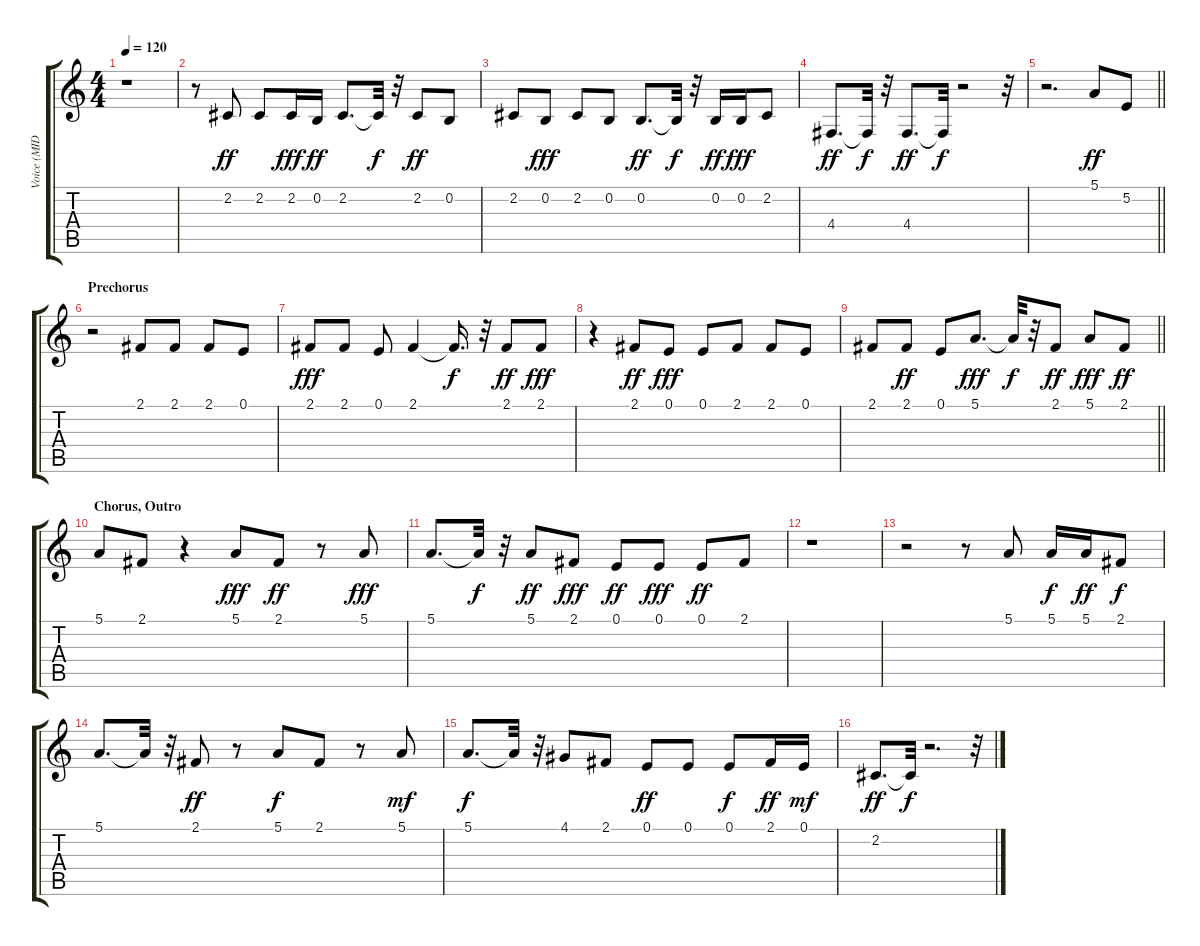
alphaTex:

\track ("Voice (MIDI)" "Voice (MID") {instrument lead6voice}
\staff {score tabs}
\tuning (E4 B3 G3 D3 A2 E2) {hide}
\ts (4 4)
\tempo 120
\clef g2
\ks c
r.1{dy fff} |
r.8 2.2.8{dy ff} 2.2.8 2.2.16{dy fff} 0.2.16{dy ff} 2.2.8{d} 2.2{t}.32{dy f} r.32 2.2.8{dy ff} 0.2.8 |
2.2.8 0.2.8{dy fff} 2.2.8 0.2.8 0.2.8{d dy ff} 0.2{t}.32{dy f} r.32 0.2.16{dy ff} 0.2.16{dy fff} 2.2.8 |
4.4.8{d dy ff} 4.4{t}.32{dy f} r.32 4.4.8{d dy ff} 4.4{t}.32{dy f} r.2 r.32 |
\barLineRight lightlight
r.2{d} 5.1.8{dy ff} 5.2.8 |
\section ("" "Prechorus")
r.2 2.1.8 2.1.8 2.1.8 0.1.8 |
2.1.8{dy fff} 2.1.8 0.1.8 2.1.4 2.1{t}.16{d dy f} r.32 2.1.8{dy ff} 2.1.8{dy fff} |
r.4 2.1.8{dy ff} 0.1.8{dy fff} 0.1.8 2.1.8 2.1.8 0.1.8 |
\barLineRight lightlight
2.1.8 2.1.8{dy ff} 0.1.8 5.1.8{d dy fff} 5.1{t}.32{dy f} r.32 2.1.8{dy ff} 5.1.8{dy fff} 2.1.8{dy ff} |
\section ("" "Chorus, Outro")
5.1.8 2.1.8 r.4 5.1.8{dy fff} 2.1.8{dy ff} r.8 5.1.8{dy fff} |
5.1.8{d} 5.1{t}.32{dy f} r.32 5.1.8{dy ff} 2.1.8{dy fff} 0.1.8{dy ff} 0.1.8{dy fff} 0.1.8{dy ff} 2.1.8 |
r.1 |
r.2 r.8 5.1.8 5.1.16{dy f} 5.1.16{dy ff} 2.1.8{dy f} |
5.1.8{d} 5.1{t}.32 r.32 2.1.8{dy ff} r.8 5.1.8{dy f} 2.1.8 r.8 5.1.8{dy mf} |
5.1.8{d dy f} 5.1{t}.32 r.32 4.1.8 2.1.8 0.1.8{dy ff} 0.1.8 0.1.8{dy f} 2.1.16{dy ff} 0.1.16{dy mf} |
2.2.8{d dy ff} 2.2{t}.32{dy f} r.2{d} r.32
